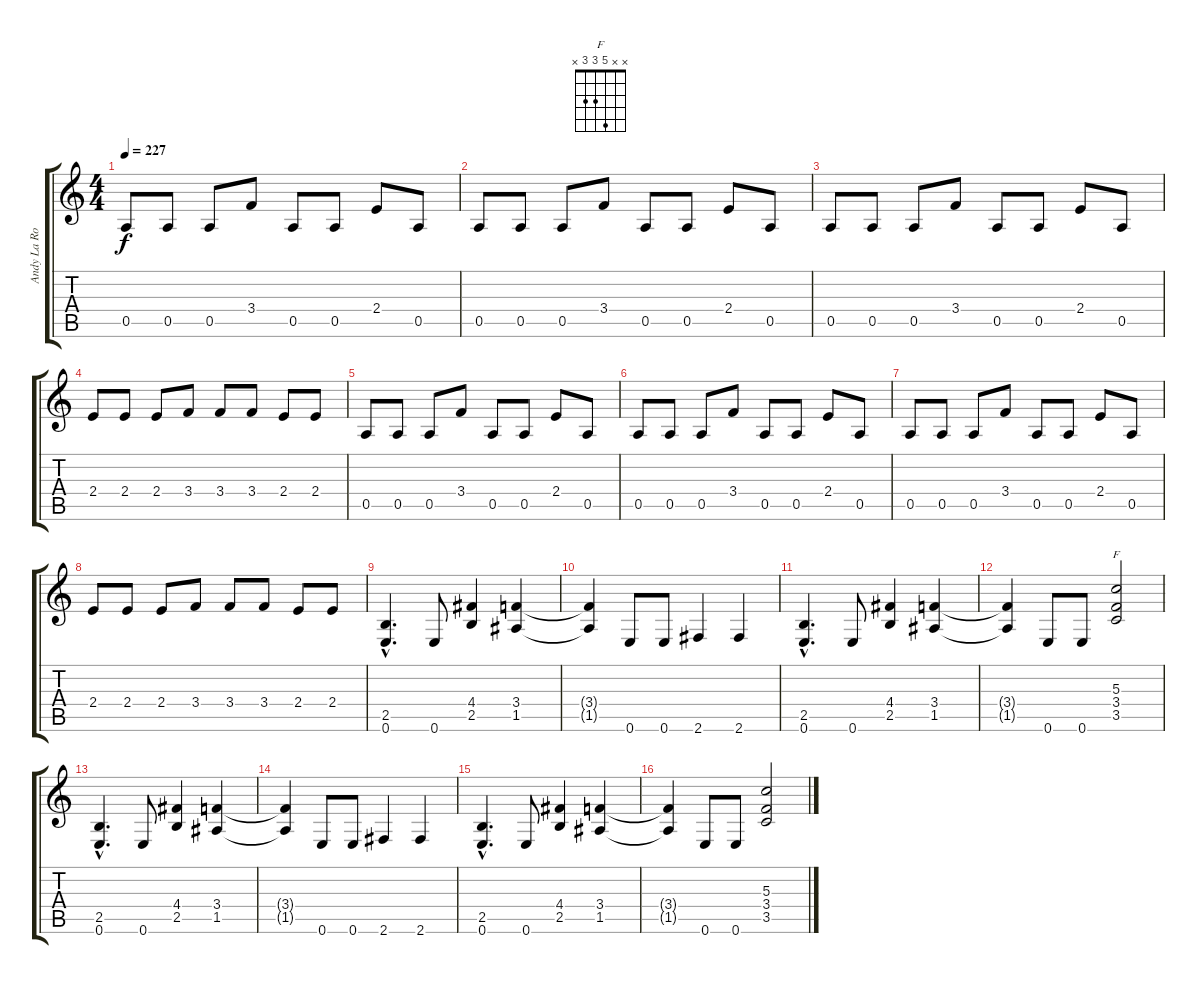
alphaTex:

\track ("Andy La Rocque" "Andy La Ro") {instrument distortionguitar}
\staff {score tabs}
\tuning (E4 B3 G3 D3 A2 E2) {hide}
\chord ("F" x x 5 3 3 x)
\ts (4 4)
\tempo 227
\clef g2
\ks c
0.5.8{dy f} 0.5.8 0.5.8 3.4.8 0.5.8 0.5.8 2.4.8 0.5.8 |
0.5.8 0.5.8 0.5.8 3.4.8 0.5.8 0.5.8 2.4.8 0.5.8 |
0.5.8 0.5.8 0.5.8 3.4.8 0.5.8 0.5.8 2.4.8 0.5.8 |
2.4.8 2.4.8 2.4.8 3.4.8 3.4.8 3.4.8 2.4.8 2.4.8 |
0.5.8 0.5.8 0.5.8 3.4.8 0.5.8 0.5.8 2.4.8 0.5.8 |
0.5.8 0.5.8 0.5.8 3.4.8 0.5.8 0.5.8 2.4.8 0.5.8 |
0.5.8 0.5.8 0.5.8 3.4.8 0.5.8 0.5.8 2.4.8 0.5.8 |
2.4.8 2.4.8 2.4.8 3.4.8 3.4.8 3.4.8 2.4.8 2.4.8 |
(2.5{hac} 0.6{hac}).4{d} 0.6.8 (4.4 2.5).4 (3.4 1.5).4 |
(3.4{t} 1.5{t}).4 0.6.8 0.6.8 2.6.4 2.6.4 |
(2.5{hac} 0.6{hac}).4{d} 0.6.8 (4.4 2.5).4 (3.4 1.5).4 |
(3.4{t} 1.5{t}).4 0.6.8 0.6.8 (5.3 3.4 3.5).2{ch "F"} |
(2.5{hac} 0.6{hac}).4{d} 0.6.8 (4.4 2.5).4 (3.4 1.5).4 |
(3.4{t} 1.5{t}).4 0.6.8 0.6.8 2.6.4 2.6.4 |
(2.5{hac} 0.6{hac}).4{d} 0.6.8 (4.4 2.5).4 (3.4 1.5).4 |
(3.4{t} 1.5{t}).4 0.6.8 0.6.8 (5.3 3.4 3.5).2
